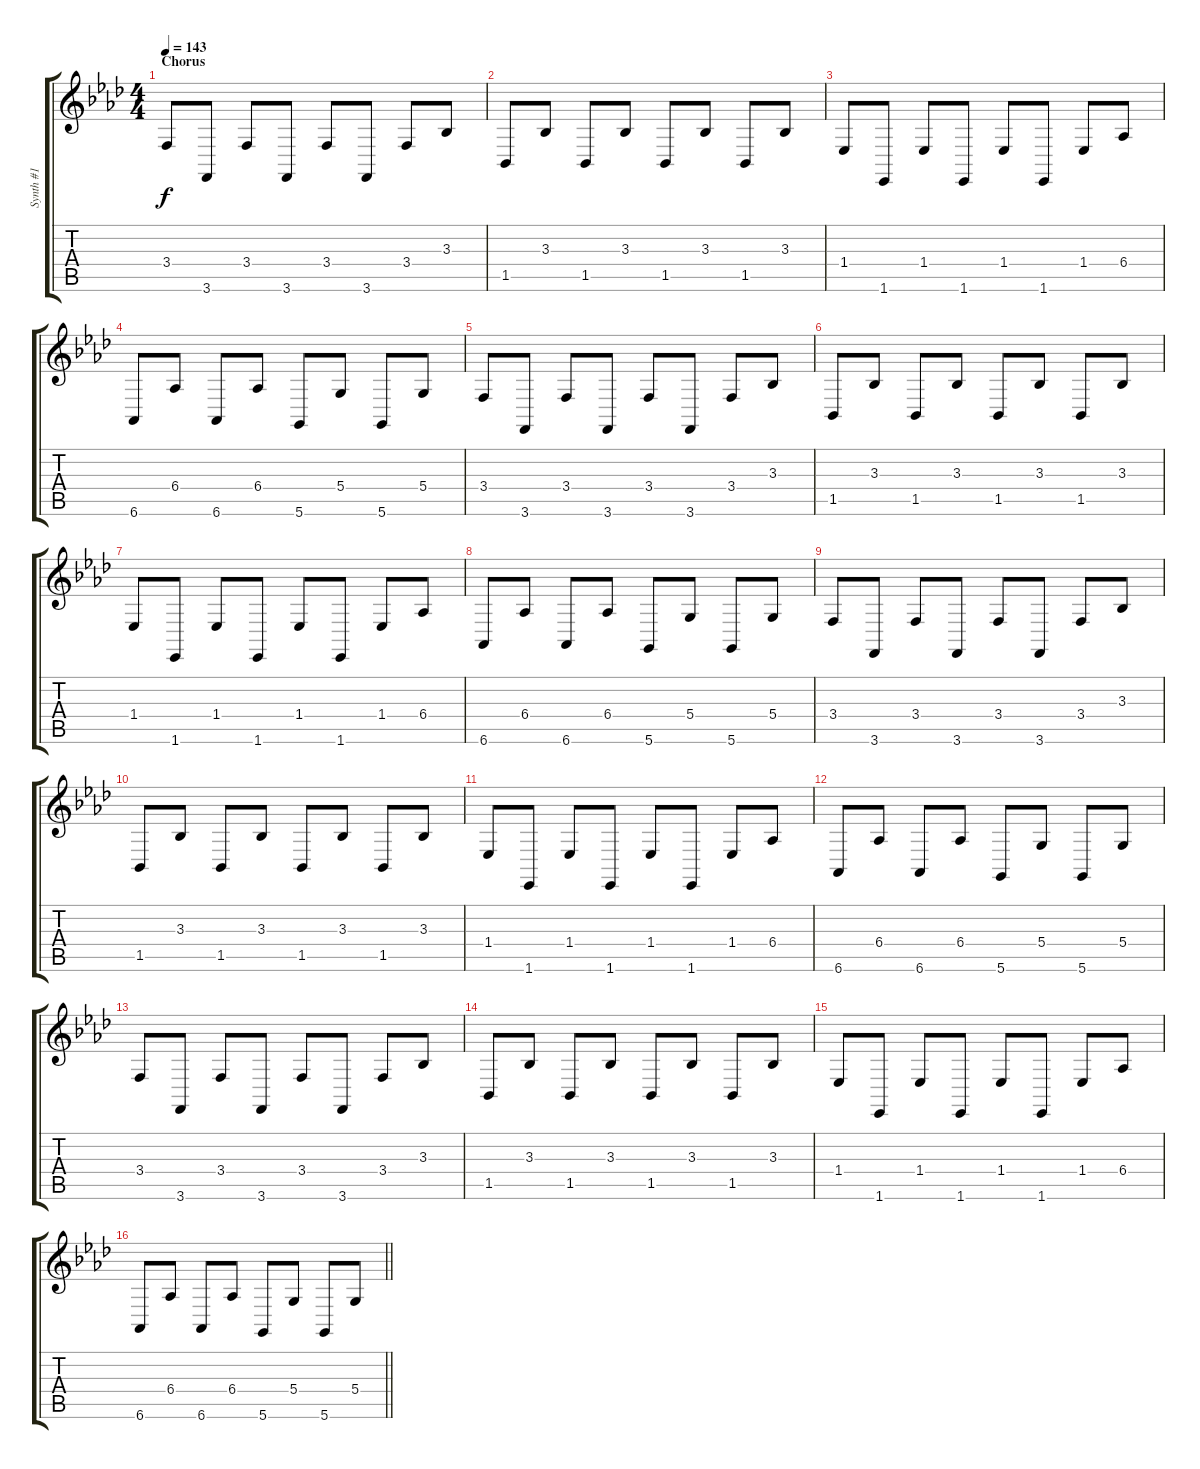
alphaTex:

\track ("Synth #1" "Synth #1") {instrument pad7halo}
\staff {score tabs}
\tuning (E4 B3 G3 D3 A2 D2) {hide}
\ts (4 4)
\section ("" "Chorus")
\tempo 143
\clef g2
\ks ab
3.4.8{dy f instrument lead7fifths} 3.6.8 3.4.8 3.6.8 3.4.8 3.6.8 3.4.8 3.3.8 |
1.5.8 3.3.8 1.5.8 3.3.8 1.5.8 3.3.8 1.5.8 3.3.8 |
1.4.8 1.6.8 1.4.8 1.6.8 1.4.8 1.6.8 1.4.8 6.4.8 |
6.6.8 6.4.8 6.6.8 6.4.8 5.6.8 5.4.8 5.6.8 5.4.8 |
3.4.8 3.6.8 3.4.8 3.6.8 3.4.8 3.6.8 3.4.8 3.3.8 |
1.5.8 3.3.8 1.5.8 3.3.8 1.5.8 3.3.8 1.5.8 3.3.8 |
1.4.8 1.6.8 1.4.8 1.6.8 1.4.8 1.6.8 1.4.8 6.4.8 |
6.6.8 6.4.8 6.6.8 6.4.8 5.6.8 5.4.8 5.6.8 5.4.8 |
3.4.8 3.6.8 3.4.8 3.6.8 3.4.8 3.6.8 3.4.8 3.3.8 |
1.5.8 3.3.8 1.5.8 3.3.8 1.5.8 3.3.8 1.5.8 3.3.8 |
1.4.8 1.6.8 1.4.8 1.6.8 1.4.8 1.6.8 1.4.8 6.4.8 |
6.6.8 6.4.8 6.6.8 6.4.8 5.6.8 5.4.8 5.6.8 5.4.8 |
3.4.8 3.6.8 3.4.8 3.6.8 3.4.8 3.6.8 3.4.8 3.3.8 |
1.5.8 3.3.8 1.5.8 3.3.8 1.5.8 3.3.8 1.5.8 3.3.8 |
1.4.8 1.6.8 1.4.8 1.6.8 1.4.8 1.6.8 1.4.8 6.4.8 |
\barLineRight lightlight
6.6.8 6.4.8 6.6.8 6.4.8 5.6.8 5.4.8 5.6.8 5.4.8
